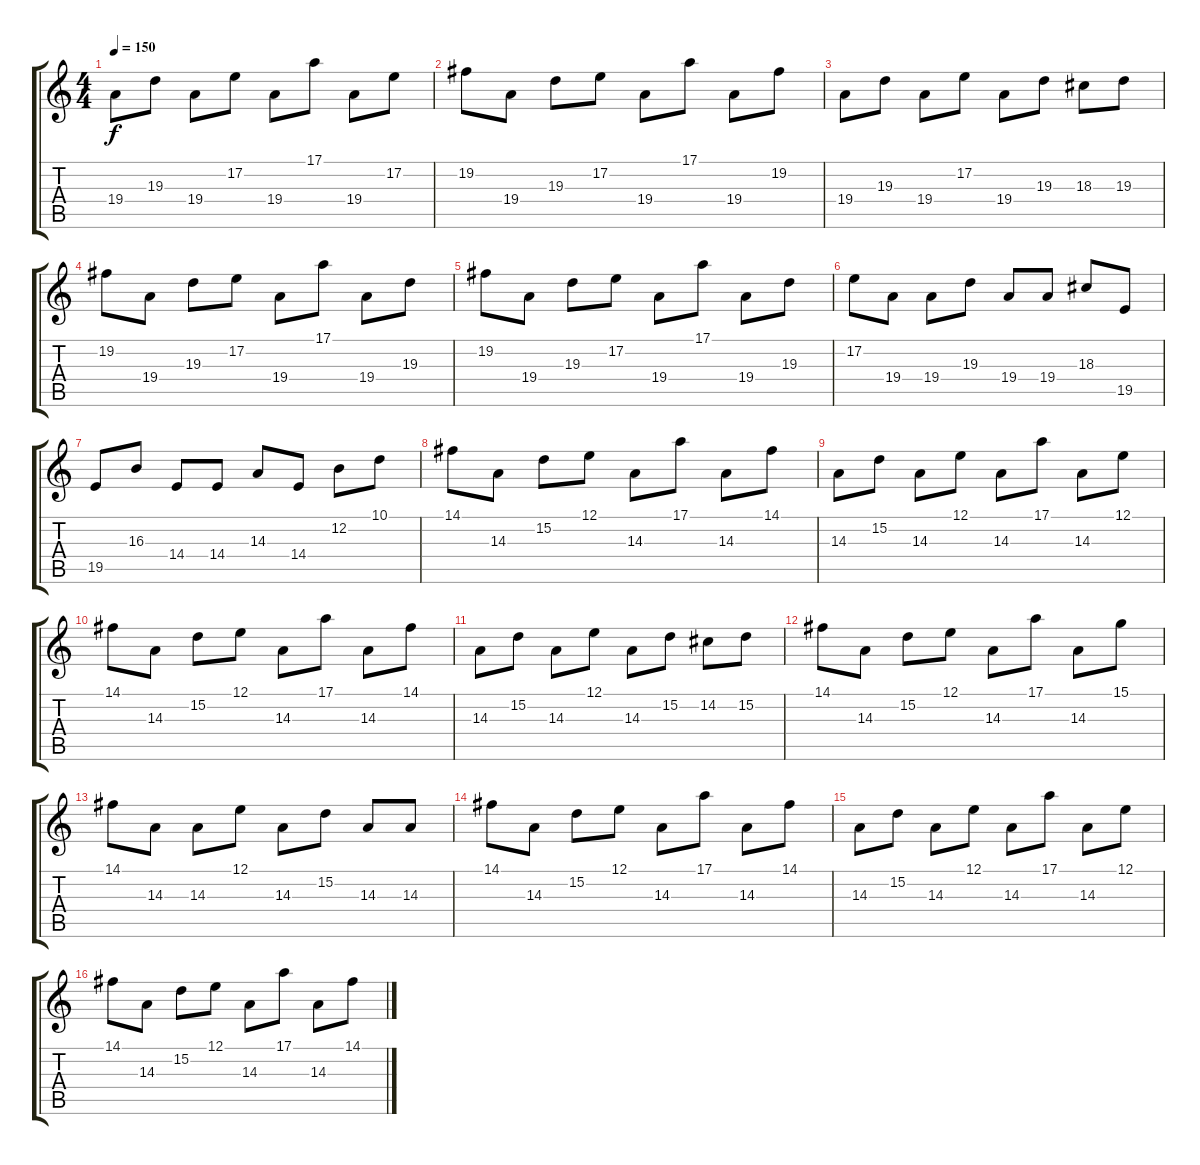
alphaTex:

\track "" {instrument stringensemble1}
\staff {score tabs}
\tuning (E4 B3 G3 D3 A2 E2) {hide}
\ts (4 4)
\tempo 150
\clef g2
\ks c
19.4.8{dy f} 19.3.8 19.4.8 17.2.8 19.4.8 17.1.8 19.4.8 17.2.8 |
19.2.8 19.4.8 19.3.8 17.2.8 19.4.8 17.1.8 19.4.8 19.2.8 |
19.4.8 19.3.8 19.4.8 17.2.8 19.4.8 19.3.8 18.3.8 19.3.8 |
19.2.8 19.4.8 19.3.8 17.2.8 19.4.8 17.1.8 19.4.8 19.3.8 |
19.2.8 19.4.8 19.3.8 17.2.8 19.4.8 17.1.8 19.4.8 19.3.8 |
17.2.8 19.4.8 19.4.8 19.3.8 19.4.8 19.4.8 18.3.8 19.5.8 |
19.5.8 16.3.8 14.4.8 14.4.8 14.3.8 14.4.8 12.2.8 10.1.8 |
14.1.8 14.3.8 15.2.8 12.1.8 14.3.8 17.1.8 14.3.8 14.1.8 |
14.3.8 15.2.8 14.3.8 12.1.8 14.3.8 17.1.8 14.3.8 12.1.8 |
14.1.8 14.3.8 15.2.8 12.1.8 14.3.8 17.1.8 14.3.8 14.1.8 |
14.3.8 15.2.8 14.3.8 12.1.8 14.3.8 15.2.8 14.2.8 15.2.8 |
14.1.8 14.3.8 15.2.8 12.1.8 14.3.8 17.1.8 14.3.8 15.1.8 |
14.1.8 14.3.8 14.3.8 12.1.8 14.3.8 15.2.8 14.3.8 14.3.8 |
14.1.8 14.3.8 15.2.8 12.1.8 14.3.8 17.1.8 14.3.8 14.1.8 |
14.3.8 15.2.8 14.3.8 12.1.8 14.3.8 17.1.8 14.3.8 12.1.8 |
14.1.8 14.3.8 15.2.8 12.1.8 14.3.8 17.1.8 14.3.8 14.1.8
